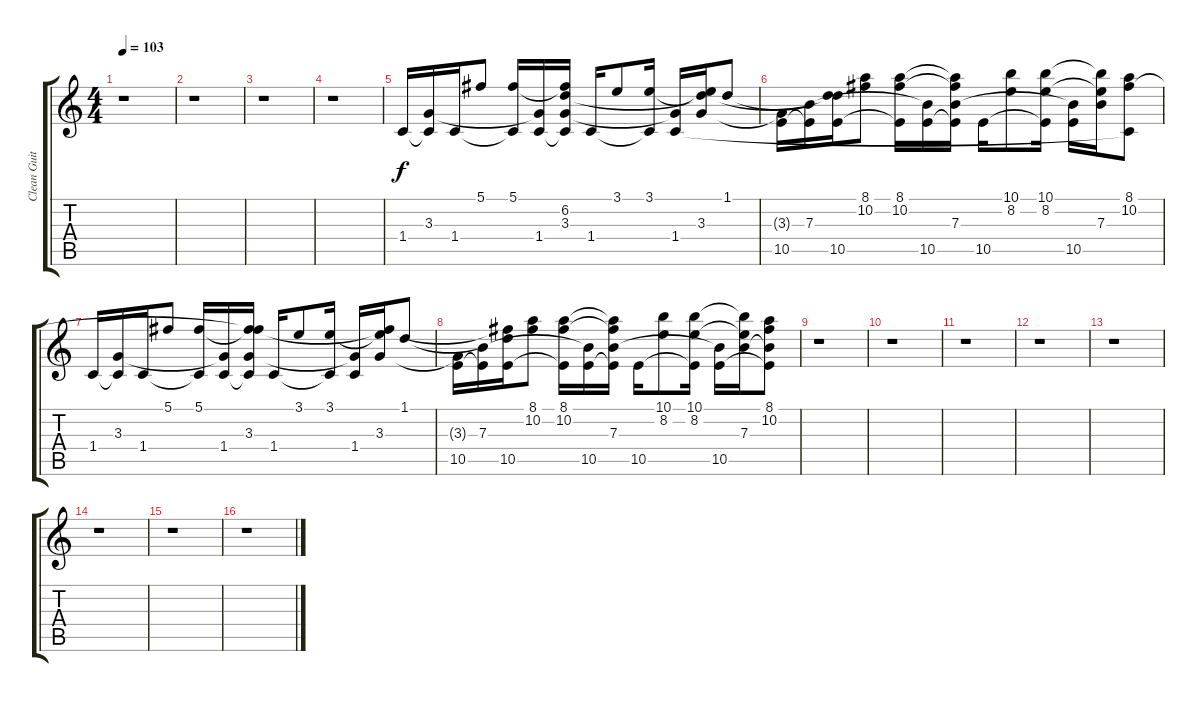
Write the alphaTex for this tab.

\track ("Clean Guitar" "Clean Guit") {instrument electricguitarjazz}
\staff {score tabs}
\tuning (Db4 Ab3 E3 B2 Gb2 B1) {hide}
\ts (4 4)
\tempo 103
\clef g2
\ks c
r.1{dy f} |
r.1 |
r.1 |
r.1 |
1.4.16 (3.3 1.4{t}).16 1.4.16 5.1.8 (5.1 1.4{t}).16 (3.3{t} 1.4).16 (5.1{t} 6.2 3.3 1.4{t}).16 1.4.16 3.1.8 (3.1 1.4{t}).16 (3.3{t} 1.4).16 (3.1{t} 6.2{t} 3.3).16 1.1.8 |
(3.3{t} 10.5).16 (7.3 10.5{t}).16 (1.1{t} 6.2{t} 10.5).16 (8.1 10.2).8 (8.1 10.2 10.5{t}).16 (7.3{t} 10.5).16 (8.1{t} 10.2{t} 7.3 10.5{t}).16 10.5.16 (10.1 8.2).8 (10.1 8.2 10.5{t}).16 (7.3{t} 10.5).16 (10.1{t} 8.2{t} 7.3).16 (8.1 10.2 1.4{t}).8 |
1.4.16 (3.3 1.4{t}).16 1.4.16 5.1.8 (5.1 1.4{t}).16 (3.3{t} 1.4).16 (5.1{t} 10.2{t} 3.3 1.4{t}).16 1.4.16 3.1.8 (3.1 1.4{t}).16 (3.3{t} 1.4).16 (3.1{t} 10.2{t} 3.3).16 1.1.8 |
(3.3{t} 10.5).16 (7.3 10.5{t}).16 (1.1{t} 10.2{t} 10.5).16 (8.1 10.2).8 (8.1 10.2 10.5{t}).16 (7.3{t} 10.5).16 (8.1{t} 10.2{t} 7.3 10.5{t}).16 10.5.16 (10.1 8.2).8 (10.1 8.2 10.5{t}).16 (7.3{t} 10.5).16 (10.1{t} 8.2{t} 7.3).16 (8.1 10.2 7.3{t} 10.5{t}).8 |
r.1 |
r.1 |
r.1 |
r.1 |
r.1 |
r.1 |
r.1 |
r.1
